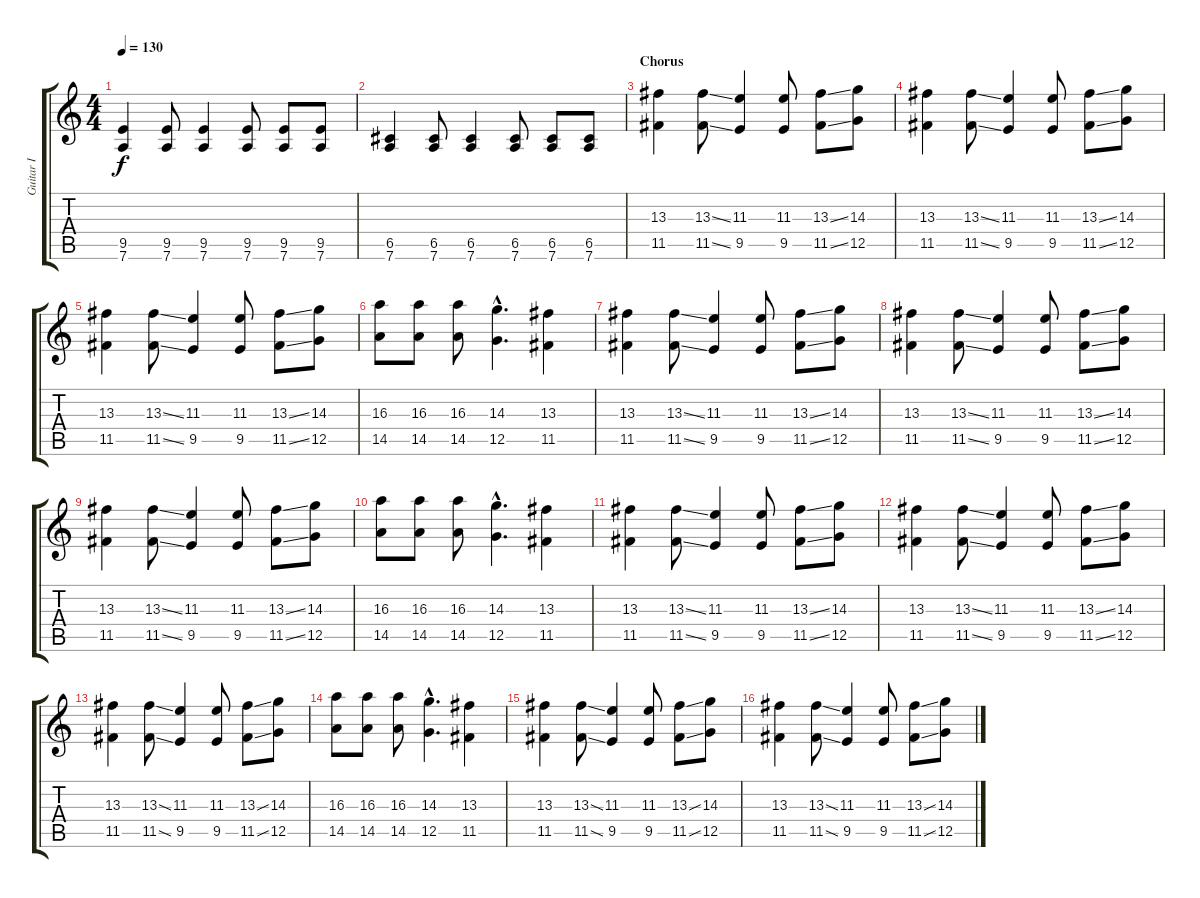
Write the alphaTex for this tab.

\track ("Guitar I" "Guitar I") {instrument distortionguitar}
\staff {score tabs}
\tuning (D4 A3 F3 C3 G2 D2) {hide}
\ts (4 4)
\tempo 130
\clef g2
\ks c
(9.5 7.6).4{dy f} (9.5 7.6).8 (9.5 7.6).4 (9.5 7.6).8 (9.5 7.6).8 (9.5 7.6).8 |
(6.5 7.6).4 (6.5 7.6).8 (6.5 7.6).4 (6.5 7.6).8 (6.5 7.6).8 (6.5 7.6).8 |
\section ("" "Chorus")
(13.3 11.5).4 (13.3{ss} 11.5{ss}).8 (11.3 9.5).4 (11.3 9.5).8 (13.3{ss} 11.5{ss}).8 (14.3 12.5).8 |
(13.3 11.5).4 (13.3{ss} 11.5{ss}).8 (11.3 9.5).4 (11.3 9.5).8 (13.3{ss} 11.5{ss}).8 (14.3 12.5).8 |
(13.3 11.5).4 (13.3{ss} 11.5{ss}).8 (11.3 9.5).4 (11.3 9.5).8 (13.3{ss} 11.5{ss}).8 (14.3 12.5).8 |
(16.3 14.5).8 (16.3 14.5).8 (16.3 14.5).8 (14.3{hac} 12.5{hac}).4{d} (13.3 11.5).4 |
(13.3 11.5).4 (13.3{ss} 11.5{ss}).8 (11.3 9.5).4 (11.3 9.5).8 (13.3{ss} 11.5{ss}).8 (14.3 12.5).8 |
(13.3 11.5).4 (13.3{ss} 11.5{ss}).8 (11.3 9.5).4 (11.3 9.5).8 (13.3{ss} 11.5{ss}).8 (14.3 12.5).8 |
(13.3 11.5).4 (13.3{ss} 11.5{ss}).8 (11.3 9.5).4 (11.3 9.5).8 (13.3{ss} 11.5{ss}).8 (14.3 12.5).8 |
(16.3 14.5).8 (16.3 14.5).8 (16.3 14.5).8 (14.3{hac} 12.5{hac}).4{d} (13.3 11.5).4 |
(13.3 11.5).4 (13.3{ss} 11.5{ss}).8 (11.3 9.5).4 (11.3 9.5).8 (13.3{ss} 11.5{ss}).8 (14.3 12.5).8 |
(13.3 11.5).4 (13.3{ss} 11.5{ss}).8 (11.3 9.5).4 (11.3 9.5).8 (13.3{ss} 11.5{ss}).8 (14.3 12.5).8 |
(13.3 11.5).4 (13.3{ss} 11.5{ss}).8 (11.3 9.5).4 (11.3 9.5).8 (13.3{ss} 11.5{ss}).8 (14.3 12.5).8 |
(16.3 14.5).8 (16.3 14.5).8 (16.3 14.5).8 (14.3{hac} 12.5{hac}).4{d} (13.3 11.5).4 |
(13.3 11.5).4 (13.3{ss} 11.5{ss}).8 (11.3 9.5).4 (11.3 9.5).8 (13.3{ss} 11.5{ss}).8 (14.3 12.5).8 |
(13.3 11.5).4 (13.3{ss} 11.5{ss}).8 (11.3 9.5).4 (11.3 9.5).8 (13.3{ss} 11.5{ss}).8 (14.3 12.5).8
